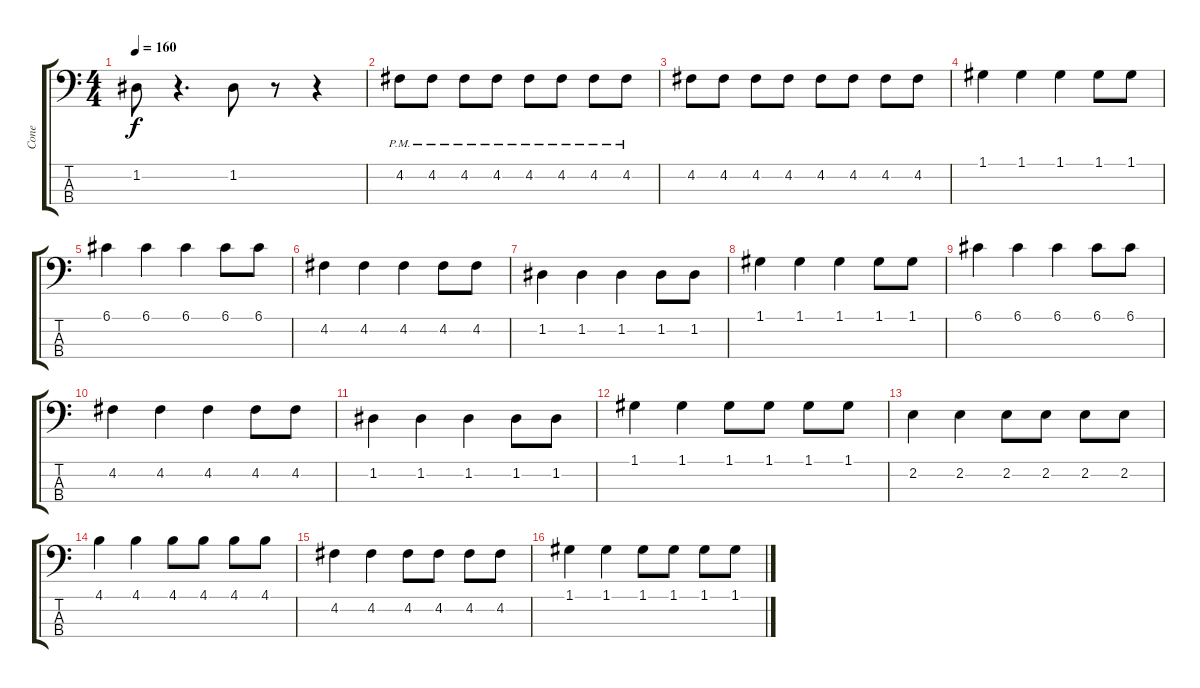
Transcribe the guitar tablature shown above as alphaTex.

\track ("Cone" "Cone") {instrument electricbassfinger}
\staff {score tabs}
\tuning (G2 D2 A1 E1) {hide}
\ts (4 4)
\tempo 160
\clef f4
\ks c
1.2.8{dy f} r.4{d} 1.2.8 r.8 r.4 |
4.2{pm}.8 4.2{pm}.8 4.2{pm}.8 4.2{pm}.8 4.2{pm}.8 4.2{pm}.8 4.2{pm}.8 4.2{pm}.8 |
4.2.8 4.2.8 4.2.8 4.2.8 4.2.8 4.2.8 4.2.8 4.2.8 |
1.1.4 1.1.4 1.1.4 1.1.8 1.1.8 |
6.1.4 6.1.4 6.1.4 6.1.8 6.1.8 |
4.2.4 4.2.4 4.2.4 4.2.8 4.2.8 |
1.2.4 1.2.4 1.2.4 1.2.8 1.2.8 |
1.1.4 1.1.4 1.1.4 1.1.8 1.1.8 |
6.1.4 6.1.4 6.1.4 6.1.8 6.1.8 |
4.2.4 4.2.4 4.2.4 4.2.8 4.2.8 |
1.2.4 1.2.4 1.2.4 1.2.8 1.2.8 |
1.1.4 1.1.4 1.1.8 1.1.8 1.1.8 1.1.8 |
2.2.4 2.2.4 2.2.8 2.2.8 2.2.8 2.2.8 |
4.1.4 4.1.4 4.1.8 4.1.8 4.1.8 4.1.8 |
4.2.4 4.2.4 4.2.8 4.2.8 4.2.8 4.2.8 |
1.1.4 1.1.4 1.1.8 1.1.8 1.1.8 1.1.8
